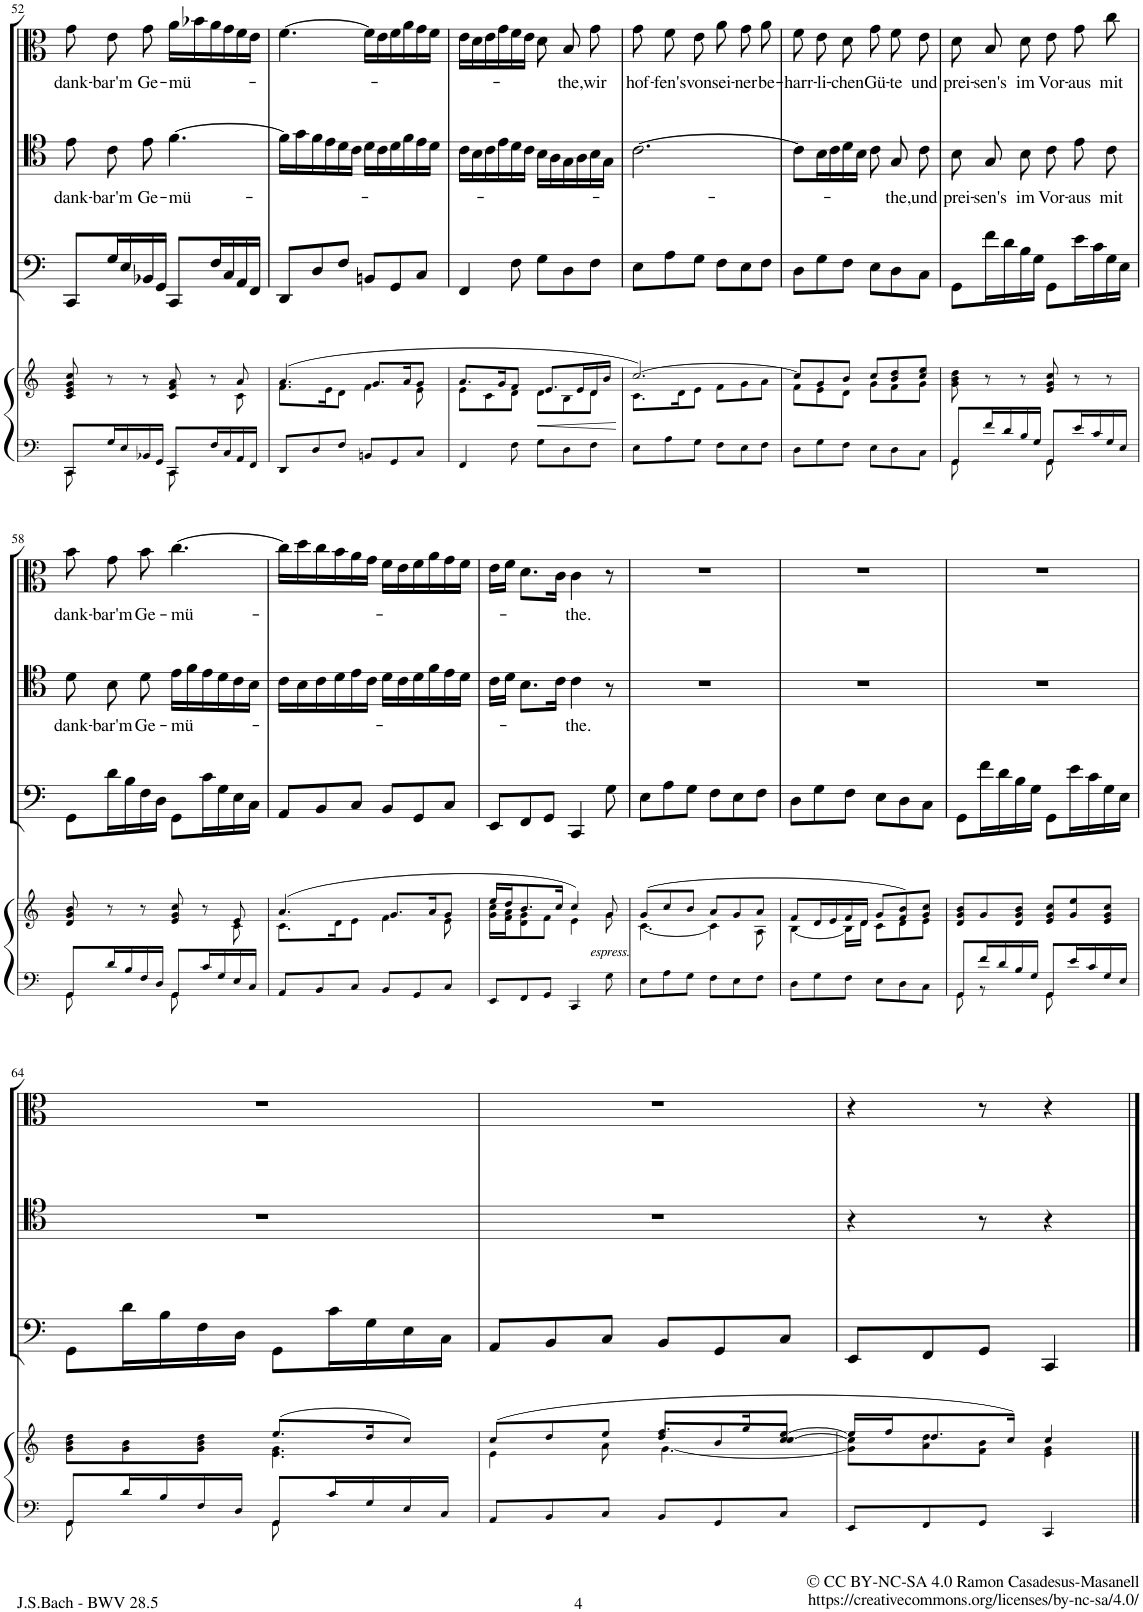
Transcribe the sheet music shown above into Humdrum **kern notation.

**kern	**kern	**kern	**kern	**text	**kern	**text
*part4	*part4	*part3	*part2	*part2	*part1	*part1
*staff5	*staff4	*staff3	*staff2	*staff2	*staff1	*staff1
*I"Grand Piano	*	*I"Continuo	*I"Tenore	*	*I"Alto	*
*I'Pno	*	*	*	*	*	*
!!LO:PB:g=z
*clefF4	*clefG2	*clefF4	*clefC4	*	*clefC3	*
*k[]	*k[]	*k[]	*k[]	*	*k[]	*
*M6/8	*M6/8	*M6/8	*M6/8	*	*M6/8	*
=52	=52	=52	=52	=52	=52	=52
*^	*^	*	*	*	*	*
!	!	!	!	!	!	!LO:LY:b	!	!LO:LY:b
8CC/L	8CC\	8c/ 8e/ 8g/ 8cc/	8ryy	8CC/L	8e\	dank-	8g\	dank-
!	!	!	!	!	!	!LO:LY:b	!	!LO:LY:b
*	*	*v	*v	*	*	*	*	*
16G/L	8ryy	8r	16G/L	8c\	-bar'm	8e\	-bar'm
16E/	.	.	16E/	.	.	.	.
!	!	!	!	!	!LO:LY:b	!	!LO:LY:b
16BB-X/	8ryy	8r	16BB-X/	8e\	Ge-	8g\	Ge-
16GG/JJ	.	.	16GG/JJ	.	.	.	.
!	!	!	!	!	!LO:LY:b	!	!LO:LY:b
8CC/L	8CC\	8c/ 8f/ 8a/	8CC/L	[4.f\	-mü-	16a\LL	-mü-
.	.	.	.	.	.	16b-X\	.
16F/L	8ryy	8r	16F/L	.	.	16a\	.
16C/	.	.	16C/	.	.	16g\	.
*	*	*^	*	*	*	*	*
16AA/	8ryy	8a/	8c\	16AA/	.	.	16f\	.
16FF/JJ	.	.	.	16FF/JJ	.	.	16e\JJ	.
*v	*v	*	*	*	*	*	*	*
=53	=53	=53	=53	=53	=53	=53	=53
8DD/L	(4.a/	8.f\L	8DD/L	16f\LL]	.	[4.f\	.
.	.	.	.	16g\	.	.	.
8D/	.	.	8D/	16f\	.	.	.
.	.	16e\K	.	16e\	.	.	.
8F/J	.	8d\J	8F/J	16d\	.	.	.
.	.	.	.	16c\JJ	.	.	.
8BBn/L	8.g/L	4f\	8BBn/L	16d\LL	.	16f\LL]	.
.	.	.	.	16c\	.	16e\	.
8GG/	.	.	8GG/	16d\	.	16f\	.
.	16a/K	.	.	16f\	.	16a\	.
8C/J	8g/J	8e\	8C/J	16e\	.	16g\	.
.	.	.	.	16d\JJ	.	16f\JJ	.
=54	=54	=54	=54	=54	=54	=54	=54
4FF/	8.a/L	8e\L	4FF/	16c\LL	.	16e\LL	.
.	.	.	.	16B\	.	16d\	.
.	.	8c\	.	16c\	.	16e\	.
.	16g/K	.	.	16e\	.	16g\	.
8F\	8f/J	8d\J	8F\	16d\	.	16f\	.
.	.	.	.	16c\JJ	.	16e\JJ	.
8G\L	8.e/L	8d\L	8G\L	16B\LL	.	8d\	.
.	.	.	.	16A\	.	.	.
!	!	!	!	!	!	!	!LO:LY:b
8D\	.	8B\	8D\	16G\	.	8B/	the,
.	16e/L	.	.	16A\	.	.	.
!	!	!	!	!	!	!	!LO:LY:b
8F\J	16d/	8d\J	8F\J	16B\	.	8g\	wir
.	16b/JJ	.	.	16G\JJ	.	.	.
=55	=55	=55	=55	=55	=55	=55	=55
!	!	!	!	!	!	!	!LO:LY:b
8E\L	[2.cc/)	8.c\L	8E\L	[2.c\	.	8g\	hof-
!	!	!	!	!	!	!	!LO:LY:b
8A\	.	.	8A\	.	.	8f\	-fen's
.	.	16d\K	.	.	.	.	.
!	!	!	!	!	!	!	!LO:LY:b
8G\J	.	8e\J	8G\J	.	.	8e\	von
!	!	!	!	!	!	!	!LO:LY:b
8F\L	.	8f\L	8F\L	.	.	8a\	sei-
!	!	!	!	!	!	!	!LO:LY:b
8E\	.	8g\	8E\	.	.	8g\	-ner
!	!	!	!	!	!	!	!LO:LY:b
8F\J	.	8a\J	8F\J	.	.	8a\	be-
=56	=56	=56	=56	=56	=56	=56	=56
!	!	!	!	!	!	!	!LO:LY:b
8D\L	8cc/L]	8f\L	8D\L	8c\L]	.	8f\	-harr-
!	!	!	!	!	!	!	!LO:LY:b
8G\	8g/	8e\	8G\	16B\L	.	8e\	-li-
.	.	.	.	16c\	.	.	.
!	!	!	!	!	!	!	!LO:LY:b
8F\J	8b/J	8d\J	8F\J	16d\	.	8d\	-chen
.	.	.	.	16B\JJ	.	.	.
!	!	!	!	!	!	!	!LO:LY:b
8E\L	8cc/L	8g\L	8E\L	8c\	.	8g\	Gü-
!	!	!	!	!	!LO:LY:b	!	!LO:LY:b
8D\	8b/ 8dd/	8f\	8D\	8G/	-the,	8f\	-te
!	!	!	!	!	!LO:LY:b	!	!LO:LY:b
8C\J	8cc/ 8ee/J	8g\J	8C\J	8c\	und	8e\	und
=57	=57	=57	=57	=57	=57	=57	=57
*^	*	*	*	*	*	*	*
!	!	!	!	!	!	!LO:LY:b	!	!LO:LY:b
*	*	*v	*v	*	*	*	*	*
8GG/L	8GG\	8g\ 8b\ 8dd\	8GG\L	8B\	prei-	8d\	prei-
!	!	!	!	!	!LO:LY:b	!	!LO:LY:b
16f/L	8ryy	8r	16f\L	8G/	-sen's	8B/	-sen's
16d/	.	.	16d\	.	.	.	.
!	!	!	!	!	!LO:LY:b	!	!LO:LY:b
16B/	8ryy	8r	16B\	8B\	im	8d\	im
16G/JJ	.	.	16G\JJ	.	.	.	.
!	!	!	!	!	!LO:LY:b	!	!LO:LY:b
8GG/L	8GG\	8e/ 8g/ 8cc/	8GG\L	8c\	Vor-	8e\	Vor-
!	!	!	!	!	!LO:LY:b	!	!LO:LY:b
16e/L	8ryy	8r	16e\L	8e\	-aus	8g\	-aus
16c/	.	.	16c\	.	.	.	.
!	!	!	!	!	!LO:LY:b	!	!LO:LY:b
16G/	8ryy	8r	16G\	8c\	mit	8cc\	mit
16E/JJ	.	.	16E\JJ	.	.	.	.
!!LO:LB:g=z
=58	=58	=58	=58	=58	=58	=58	=58
*	*	*^	*	*	*	*	*
!	!	!	!	!	!	!LO:LY:b	!	!LO:LY:b
8GG/L	8GG\	8d/ 8g/ 8b/	8ryy	8GG\L	8d\	dank-	8b\	dank-
!	!	!	!	!	!	!LO:LY:b	!	!LO:LY:b
*	*	*v	*v	*	*	*	*	*
16d/L	8ryy	8r	16d\L	8B\	-bar'm	8g\	-bar'm
16B/	.	.	16B\	.	.	.	.
!	!	!	!	!	!LO:LY:b	!	!LO:LY:b
16F/	8ryy	8r	16F\	8d\	Ge-	8b\	Ge-
16D/JJ	.	.	16D\JJ	.	.	.	.
!	!	!	!	!	!LO:LY:b	!	!LO:LY:b
8GG/L	8GG\	8e/ 8g/ 8cc/	8GG\L	16e\LL	-mü-	[4.cc\	-mü-
.	.	.	.	16f\	.	.	.
16c/L	8ryy	8r	16c\L	16e\	.	.	.
16G/	.	.	16G\	16d\	.	.	.
*	*	*^	*	*	*	*	*
16E/	8ryy	8e/	8c\	16E\	16c\	.	.	.
16C/JJ	.	.	.	16C\JJ	16B\JJ	.	.	.
*v	*v	*	*	*	*	*	*	*
=59	=59	=59	=59	=59	=59	=59	=59
8AA/L	(4.a/	8.c\L	8AA/L	16c\LL	.	16cc\LL]	.
.	.	.	.	16B\	.	16dd\	.
8BB/	.	.	8BB/	16c\	.	16cc\	.
.	.	16d\K	.	16d\	.	16b\	.
8C/J	.	8e\J	8C/J	16e\	.	16a\	.
.	.	.	.	16c\JJ	.	16g\JJ	.
8BB/L	8.g/L	4f\	8BB/L	16d\LL	.	16f\LL	.
.	.	.	.	16c\	.	16e\	.
8GG/	.	.	8GG/	16d\	.	16f\	.
.	16a/K	.	.	16f\	.	16a\	.
8C/J	8g/J	8e\	8C/J	16e\	.	16g\	.
.	.	.	.	16d\JJ	.	16f\JJ	.
=60	=60	=60	=60	=60	=60	=60	=60
8EE/L	16ee/LL	16g\ 16cc\LL	8EE/L	16c\LL	.	16e\LL	.
.	16dd/J	16f\ 16a\J	.	16d\JJ	.	16f\JJ	.
8FF/	8.b/	8d\ 8g\	8FF/	8.B\L	.	8.d\L	.
8GG/J	.	8f\J	8GG/J	.	.	.	.
.	16cc/Jk	.	.	16c\Jk	.	16c\Jk	.
!	!	!	!	!	!LO:LY:b	!	!LO:LY:b
4CC/	4cc/)	4e\	4CC/	4c\	-the.	4c\	-the.
!	!LO:TX:b:i:t=espress.	!	!	!	!	!	!
8G\	8g/	8g\	8G\	8r	.	8r	.
=61	=61	=61	=61	=61	=61	=61	=61
8E\L	(8g/L	[4.c\	8E\L	2.r	.	2.r	.
8A\	8cc/	.	8A\	.	.	.	.
8G\J	8b/J	.	8G\J	.	.	.	.
8F\L	8a/L	4c\]	8F\L	.	.	.	.
8E\	8g/	.	8E\	.	.	.	.
8F\J	8a/J	8A\	8F\J	.	.	.	.
=62	=62	=62	=62	=62	=62	=62	=62
8D\L	8f/L	[4B\	8D\L	2.r	.	2.r	.
8G\	16d/L	.	8G\	.	.	.	.
.	16e/	.	.	.	.	.	.
8F\J	16f/	16B\LL]	8F\J	.	.	.	.
.	16d/JJ	16d\JJ	.	.	.	.	.
8E\L	8g/L	8c\L	8E\L	.	.	.	.
8D\	8f/ 8b/)	8d\	8D\	.	.	.	.
8C\J	8g/ 8cc/J	8e\J	8C\J	.	.	.	.
*	*v	*v	*	*	*	*	*
=63	=63	=63	=63	=63	=63	=63
*^	*	*	*	*	*	*
8GG/L	8GG\	8d/ 8g/ 8b/L	8GG\L	2.r	.	2.r	.
16f/L	8r	8g/	16f\L	.	.	.	.
16d/	.	.	16d\	.	.	.	.
16B/	8ryy	8d/ 8g/ 8b/J	16B\	.	.	.	.
16G/JJ	.	.	16G\JJ	.	.	.	.
8GG/L	8GG\	8e/ 8g/ 8cc/L	8GG\L	.	.	.	.
16e/L	8ryy	8g/ 8ee/	16e\L	.	.	.	.
16c/	.	.	16c\	.	.	.	.
16G/	8ryy	8e/ 8g/ 8cc/J	16G\	.	.	.	.
16E/JJ	.	.	16E\JJ	.	.	.	.
!!LO:LB:g=z
=64	=64	=64	=64	=64	=64	=64	=64
*	*	*^	*	*	*	*	*
8GG/L	8GG\	8g\ 8b\ 8dd\L	4.ryy	8GG\L	2.r	.	2.r	.
16d/L	4ryy	8g\ 8b\	.	16d\L	.	.	.	.
16B/	.	.	.	16B\	.	.	.	.
16F/	.	8g\ 8b\ 8dd\J	.	16F\	.	.	.	.
16D/JJ	.	.	.	16D\JJ	.	.	.	.
8GG/L	8GG\	(8.ee/L	4.e\ 4.g\	8GG\L	.	.	.	.
16c/L	4ryy	.	.	16c\L	.	.	.	.
16G/	.	16dd/K	.	16G\	.	.	.	.
16E/	.	8cc/J)	.	16E\	.	.	.	.
16C/JJ	.	.	.	16C\JJ	.	.	.	.
*v	*v	*	*	*	*	*	*	*
=65	=65	=65	=65	=65	=65	=65	=65
*	*	*^	*	*	*	*	*
8AA/L	(8cc/L	4e\	4.ryy	8AA/L	2.r	.	2.r	.
8BB/	8dd/	.	.	8BB/	.	.	.	.
8C/J	8ee/J	8a\	.	8C/J	.	.	.	.
8BB/L	8.ff/L	[4.g\	8dd/L	8BB/L	.	.	.	.
8GG/	.	.	8b/	8GG/	.	.	.	.
.	16gg/K	.	.	.	.	.	.	.
8C/J	[8cc/ [8ee/J	.	8cc/J	8C/J	.	.	.	.
*	*	*v	*v	*	*	*	*	*
=66	=66	=66	=66	=66	=66	=66	=66
8EE/L	16ee/LL]	8g\] 8cc\]L	8EE/L	4r	.	4r	.
.	16ff/J	.	.	.	.	.	.
8FF/	8.dd/	8a\ 8dd\	8FF/	.	.	.	.
8GG/J	.	8f\ 8b\J	8GG/J	8r	.	8r	.
.	16cc/Jk)	.	.	.	.	.	.
4CC/	4cc/	4e\ 4g\	4CC/	4r	.	4r	.
*	*v	*v	*	*	*	*	*
==	==	==	==	==	==	==
*-	*-	*-	*-	*-	*-	*-
